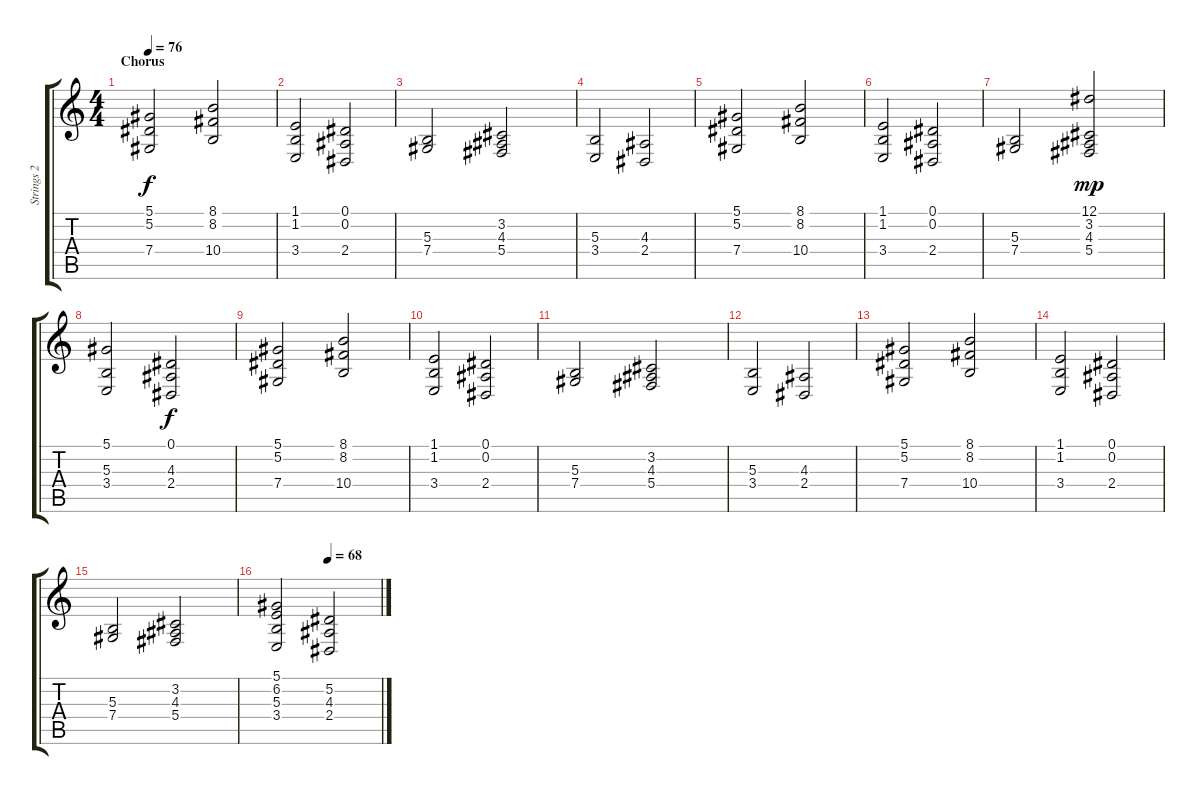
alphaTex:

\track ("Strings 2" "Strings 2") {instrument stringensemble1}
\staff {score tabs}
\tuning (Eb4 Bb3 Gb3 Db3 Ab2 Eb2) {hide}
\ts (4 4)
\section ("" "Chorus")
\tempo 76
\clef g2
\ks c
(5.1 5.2 7.4).2{dy f volume 9} (8.1 8.2 10.4).2 |
(1.1 1.2 3.4).2 (0.1 0.2 2.4).2 |
(5.3 7.4).2 (3.2 4.3 5.4).2 |
(5.3 3.4).2 (4.3 2.4).2 |
(5.1 5.2 7.4).2 (8.1 8.2 10.4).2 |
(1.1 1.2 3.4).2 (0.1 0.2 2.4).2 |
(5.3 7.4).2 (12.1 3.2 4.3 5.4).2{dy mp} |
(5.1 5.3 3.4).2 (0.1 4.3 2.4).2{dy f} |
(5.1 5.2 7.4).2 (8.1 8.2 10.4).2 |
(1.1 1.2 3.4).2 (0.1 0.2 2.4).2 |
(5.3 7.4).2 (3.2 4.3 5.4).2 |
(5.3 3.4).2 (4.3 2.4).2 |
(5.1 5.2 7.4).2 (8.1 8.2 10.4).2 |
(1.1 1.2 3.4).2 (0.1 0.2 2.4).2 |
(5.3 7.4).2 (3.2 4.3 5.4).2 |
\tempo (68 0.5)
(5.1 6.2 5.3 3.4).2 (5.2 4.3 2.4).2
